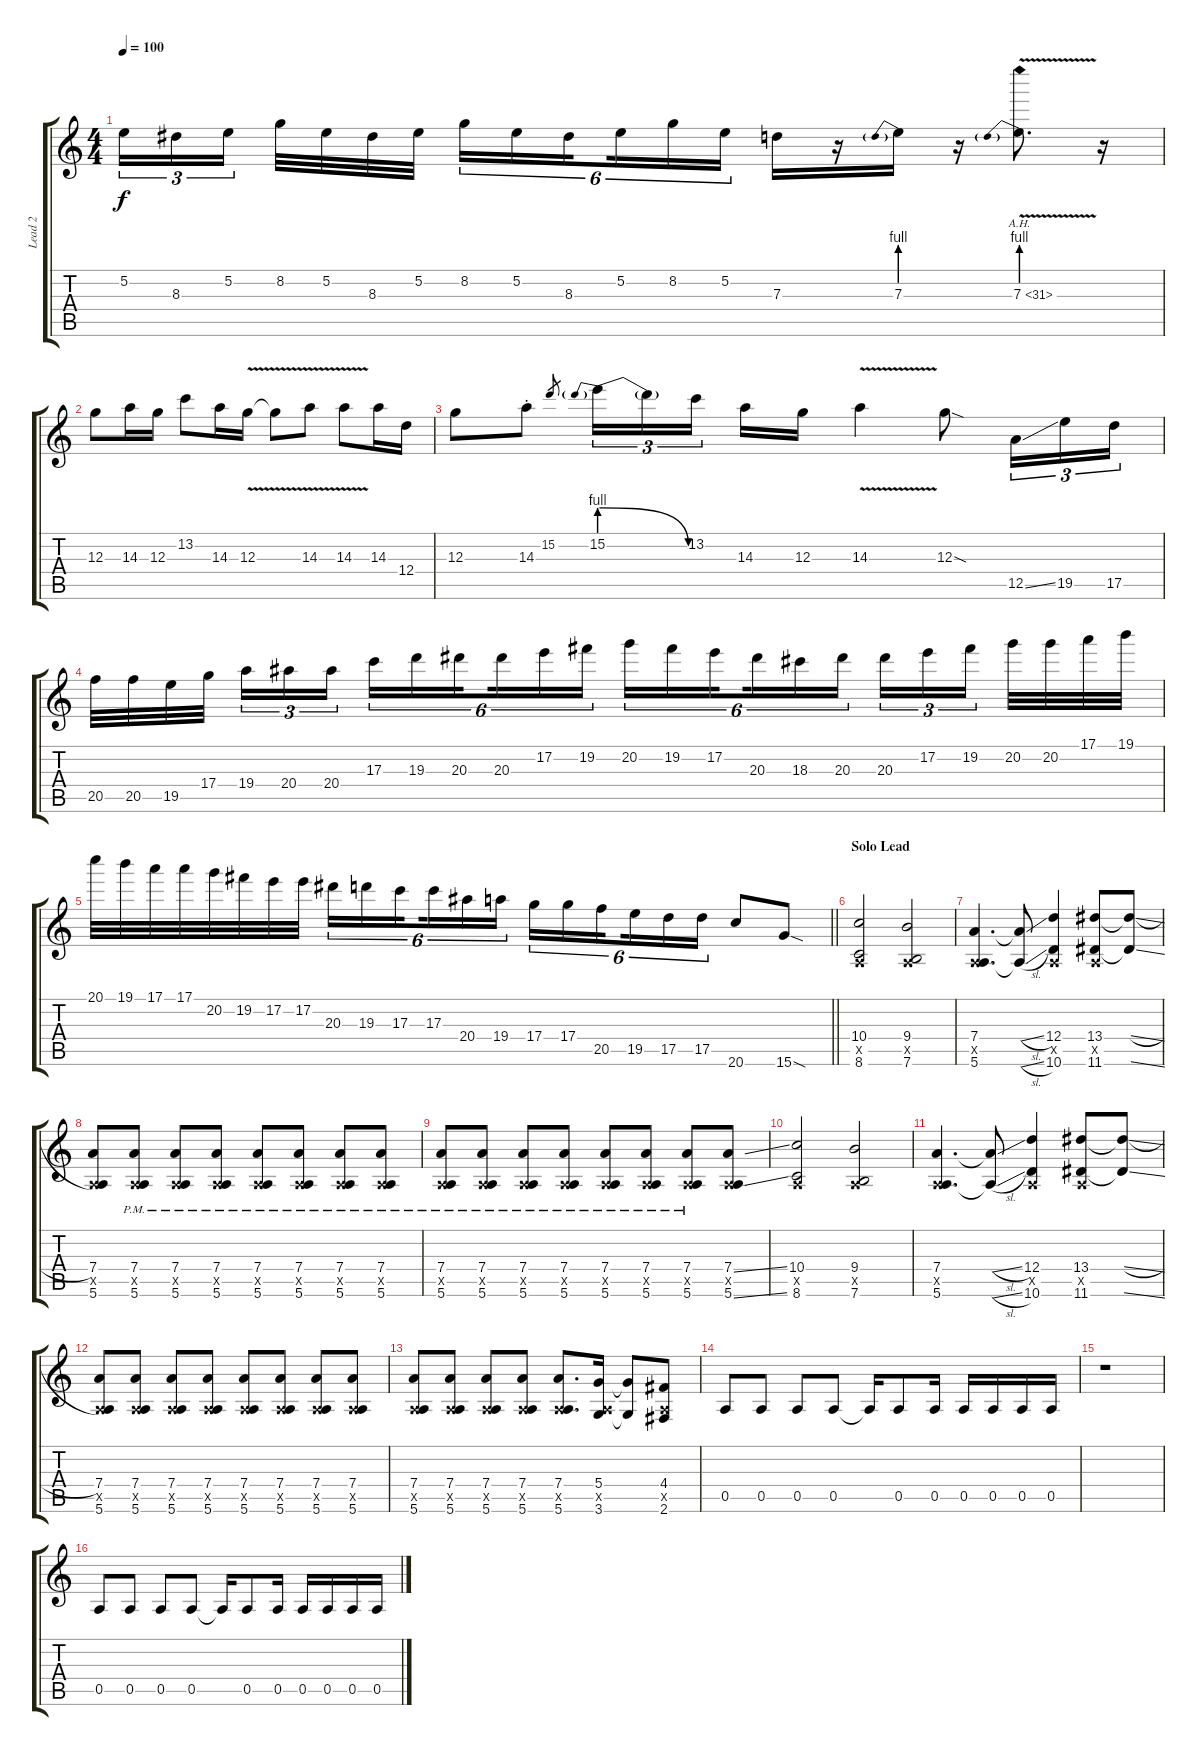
\track ("Lead 2" "Lead 2") {instrument overdrivenguitar}
\staff {score tabs}
\tuning (E4 B3 G3 D3 A2 E2) {hide}
\ts (4 4)
\tempo 100
\clef g2
\ks c
5.2.16{tu (3 2) dy f} 8.3.16{tu (3 2)} 5.2.16{tu (3 2) beam splitsecondary} 8.2.32 5.2.32 8.3.32 5.2.32 8.2.16{tu (6 4)} 5.2.16{tu (6 4)} 8.3.16{tu (6 4) beam splitsecondary} 5.2.16{tu (6 4)} 8.2.16{tu (6 4)} 5.2.16{tu (6 4)} 7.3.16 r.16 7.3{be (prebend 0 4 60 4)}.16 r.16 7.3{be (prebend 0 4 60 4) ah 24 v}.8{d} r.16 |
12.3.8 14.3.16 12.3.16 13.2.8 14.3.16 12.3{v}.16 12.3{t}.8 14.3{v}.8 14.3{v}.8 14.3.16 12.4.16 |
12.3.8 14.3{st}.8 15.2.8{gr} 15.2{be (prebendrelease 0 4 60 0)}.16{tu (3 2)} 15.2{t}.16{tu (3 2)} 13.2.16{tu (3 2) beam splitsecondary} 14.3.16 12.3.16 14.3{v}.4 12.3{sod}.8 12.5{ss}.16{tu (3 2)} 19.5.16{tu (3 2)} 17.5.16{tu (3 2)} |
20.5.32 20.5.32 19.5.32 17.4.32{beam splitsecondary} 19.4.16{tu (3 2)} 20.4.16{tu (3 2)} 20.4.16{tu (3 2)} 17.3.16{tu (6 4)} 19.3.16{tu (6 4)} 20.3.16{tu (6 4) beam splitsecondary} 20.3.16{tu (6 4)} 17.2.16{tu (6 4)} 19.2.16{tu (6 4)} 20.2.16{tu (6 4)} 19.2.16{tu (6 4)} 17.2.16{tu (6 4) beam splitsecondary} 20.3.16{tu (6 4)} 18.3.16{tu (6 4)} 20.3.16{tu (6 4)} 20.3.16{tu (3 2)} 17.2.16{tu (3 2)} 19.2.16{tu (3 2) beam splitsecondary} 20.2.32 20.2.32 17.1.32 19.1.32 |
\barLineRight lightlight
20.1.32 19.1.32 17.1.32 17.1.32 20.2.32 19.2.32 17.2.32 17.2.32 20.3.16{tu (6 4)} 19.3.16{tu (6 4)} 17.3.16{tu (6 4) beam splitsecondary} 17.3.16{tu (6 4)} 20.4.16{tu (6 4)} 19.4.16{tu (6 4)} 17.4.16{tu (6 4)} 17.4.16{tu (6 4)} 20.5.16{tu (6 4) beam splitsecondary} 19.5.16{tu (6 4)} 17.5.16{tu (6 4)} 17.5.16{tu (6 4)} 20.6.8 15.6{sod}.8 |
\section ("" "Solo Lead")
(10.4 0.5{x} 8.6).2 (9.4 0.5{x} 7.6).2 |
(7.4 0.5{x} 5.6).4{d} (7.4{sl t} 5.6{sl t}).8 (12.4 0.5{x} 10.6).4 (13.4 0.5{x} 11.6).8 (13.4{sl t} 11.6{ss t}).8 |
(7.4 0.5{x} 5.6).8 (7.4{pm} 0.5{x} 5.6{pm}).8 (7.4{pm} 0.5{x} 5.6{pm}).8 (7.4{pm} 0.5{x} 5.6{pm}).8 (7.4{pm} 0.5{x} 5.6{pm}).8 (7.4{pm} 0.5{x} 5.6{pm}).8 (7.4{pm} 0.5{x} 5.6{pm}).8 (7.4{pm} 0.5{x} 5.6{pm}).8 |
(7.4{pm} 0.5{x} 5.6{pm}).8 (7.4{pm} 0.5{x} 5.6{pm}).8 (7.4{pm} 0.5{x} 5.6{pm}).8 (7.4{pm} 0.5{x} 5.6{pm}).8 (7.4{pm} 0.5{x} 5.6{pm}).8 (7.4{pm} 0.5{x} 5.6{pm}).8 (7.4{pm} 0.5{x} 5.6{pm}).8 (7.4{ss} 0.5{x} 5.6{ss}).8 |
(10.4 0.5{x} 8.6).2 (9.4 0.5{x} 7.6).2 |
(7.4 0.5{x} 5.6).4{d} (7.4{sl t} 5.6{sl t}).8 (12.4 0.5{x} 10.6).4 (13.4 0.5{x} 11.6).8 (13.4{sl t} 11.6{ss t}).8 |
(7.4 0.5{x} 5.6).8 (7.4 0.5{x} 5.6).8 (7.4 0.5{x} 5.6).8 (7.4 0.5{x} 5.6).8 (7.4 0.5{x} 5.6).8 (7.4 0.5{x} 5.6).8 (7.4 0.5{x} 5.6).8 (7.4 0.5{x} 5.6).8 |
(7.4 0.5{x} 5.6).8 (7.4 0.5{x} 5.6).8 (7.4 0.5{x} 5.6).8 (7.4 0.5{x} 5.6).8 (7.4 0.5{x} 5.6).8{d} (5.4 0.5{x} 3.6).16 (5.4{t} 3.6{t}).8 (4.4 0.5{x} 2.6).8 |
0.5.8 0.5.8 0.5.8 0.5.8 0.5{t}.16 0.5.8 0.5.16 0.5.16 0.5.16 0.5.16 0.5.16 |
r.1 |
0.5.8 0.5.8 0.5.8 0.5.8 0.5{t}.16 0.5.8 0.5.16 0.5.16 0.5.16 0.5.16 0.5.16
